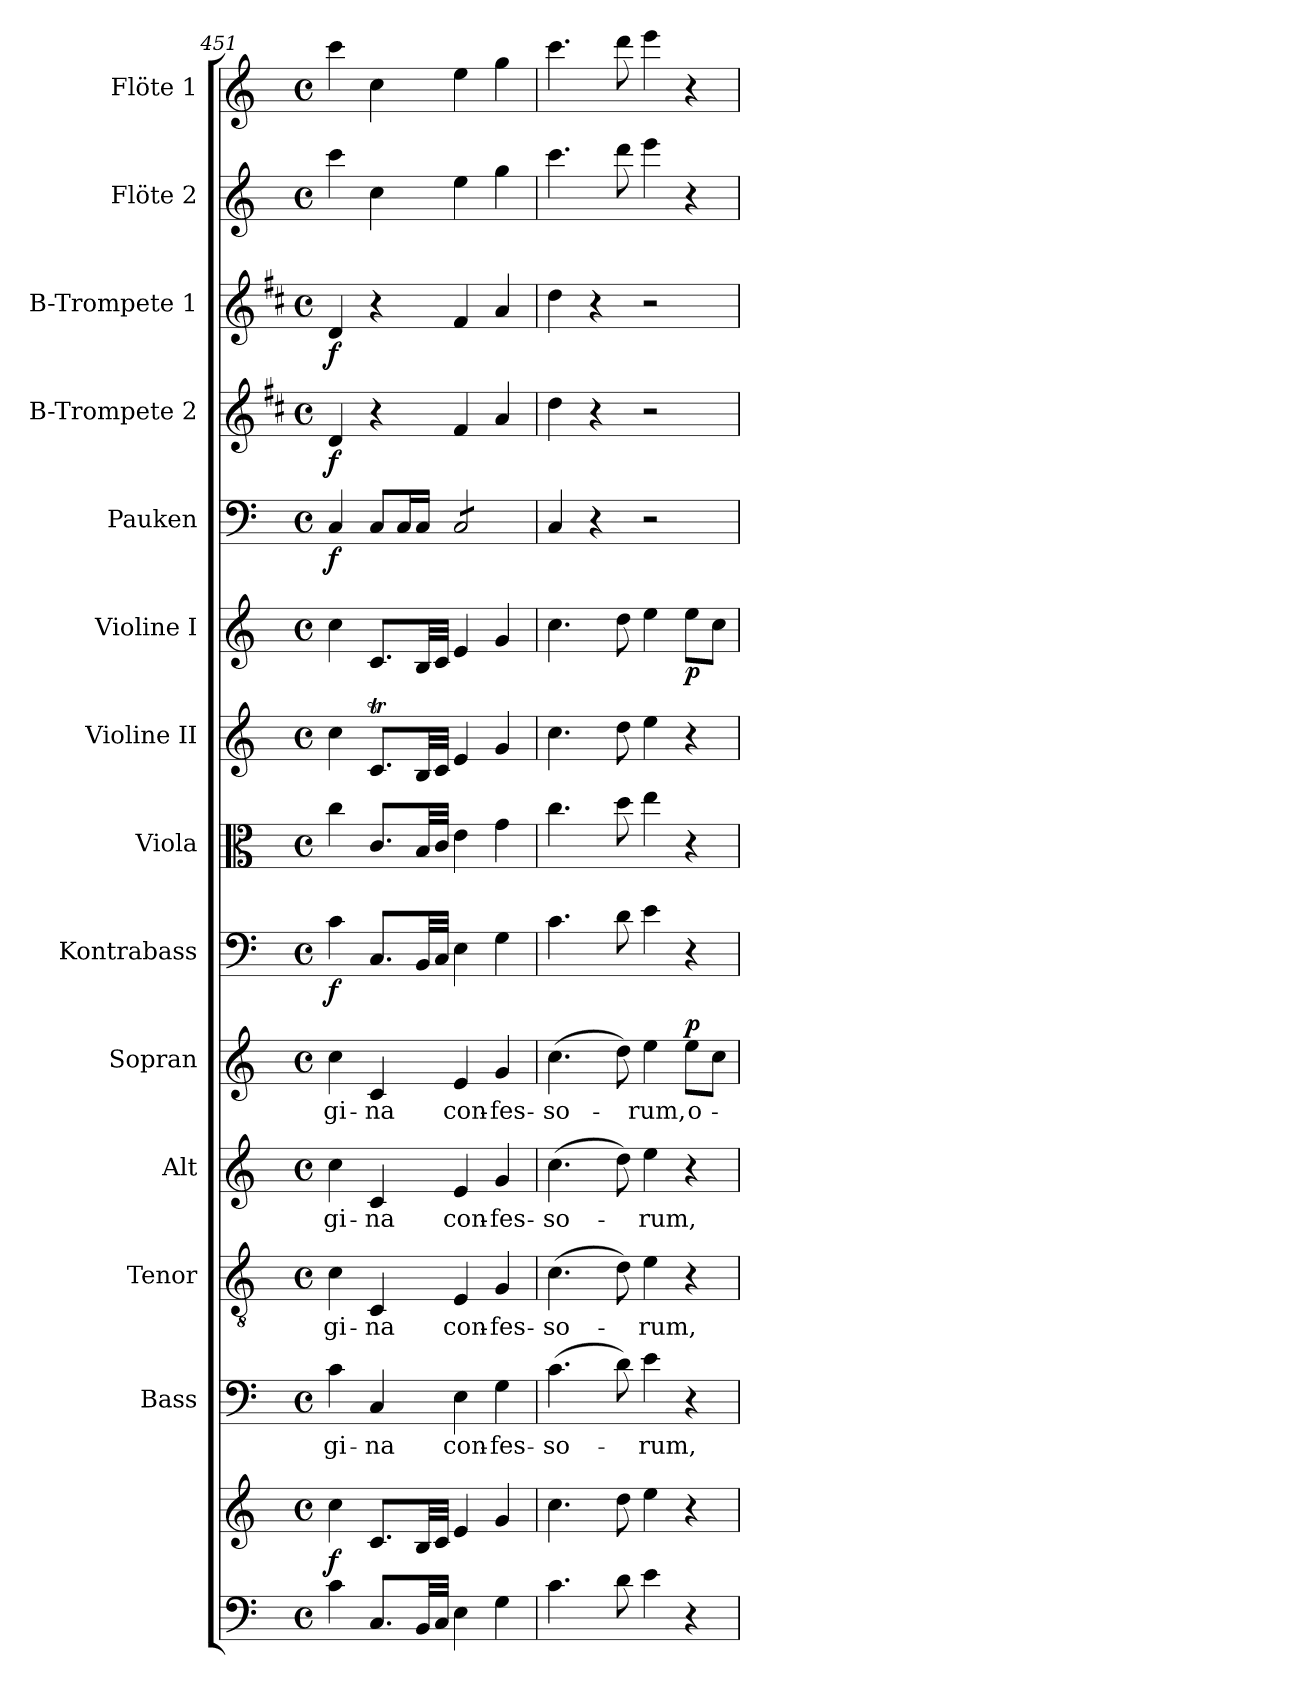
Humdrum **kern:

**kern	**kern	**dynam	**kern	**text	**kern	**text	**kern	**text	**kern	**text	**dynam	**kern	**dynam	**kern	**kern	**kern	**dynam	**kern	**dynam	**kern	**dynam	**kern	**dynam	**kern	**kern
*part14	*part14	*part14	*part13	*part13	*part12	*part12	*part11	*part11	*part10	*part10	*part10	*part9	*part9	*part8	*part7	*part6	*part6	*part5	*part5	*part4	*part4	*part3	*part3	*part2	*part1
*staff15	*staff14	*staff14/15	*staff13	*staff13	*staff12	*staff12	*staff11	*staff11	*staff10	*staff10	*staff10	*staff9	*staff9	*staff8	*staff7	*staff6	*staff6	*staff5	*staff5	*staff4	*staff4	*staff3	*staff3	*staff2	*staff1
*	*	*	*I"Bass	*	*I"Tenor	*	*I"Alt	*	*I"Sopran	*	*	*I"Kontrabass	*	*I"Viola	*I"Violine II	*I"Violine I	*	*I"Pauken	*	*I"B-Trompete 2	*	*I"B-Trompete 1	*	*I"Flöte 2	*I"Flöte 1
*	*	*	*I'B.	*	*I'T.	*	*I'A.	*	*I'S.	*	*	*I'Kb.	*	*I'Vla.	*I'Vl. II	*I'Vl. I	*	*I'Pk.	*	*I'B Trp. 2	*	*I'B Trp. 1	*	*I'Fl. 2	*I'Fl. 1
*clefF4	*clefG2	*	*clefF4	*	*clefGv2	*	*clefG2	*	*clefG2	*	*	*clefF4	*	*clefC3	*clefG2	*clefG2	*	*clefF4	*	*clefG2	*	*clefG2	*	*clefG2	*clefG2
*	*	*	*	*	*	*	*	*	*	*	*	*ITrd7c12	*	*	*	*	*	*	*	*ITrd1c2	*	*ITrd1c2	*	*	*
*k[]	*k[]	*	*k[]	*	*k[]	*	*k[]	*	*k[]	*	*	*k[]	*	*k[]	*k[]	*k[]	*	*k[]	*	*k[]	*	*k[]	*	*k[]	*k[]
*C:	*C:	*	*C:	*	*C:	*	*C:	*	*C:	*	*	*C:	*	*C:	*C:	*C:	*	*C:	*	*C:	*	*C:	*	*C:	*C:
*M4/4	*M4/4	*	*M4/4	*	*M4/4	*	*M4/4	*	*M4/4	*	*	*M4/4	*	*M4/4	*M4/4	*M4/4	*	*M4/4	*	*M4/4	*	*M4/4	*	*M4/4	*M4/4
*met(c)	*met(c)	*	*met(c)	*	*met(c)	*	*met(c)	*	*met(c)	*	*	*met(c)	*	*met(c)	*met(c)	*met(c)	*	*met(c)	*	*met(c)	*	*met(c)	*	*met(c)	*met(c)
=451	=451	=451	=451	=451	=451	=451	=451	=451	=451	=451	=451	=451	=451	=451	=451	=451	=451	=451	=451	=451	=451	=451	=451	=451	=451
!	!	!LO:DY:a=2	!	!LO:LY:b	!	!LO:LY:b	!	!LO:LY:b	!	!LO:LY:b	!	!	!LO:DY:b	!	!	!	!	!	!LO:DY:b	!	!LO:DY:b	!	!LO:DY:b	!	!
4c\	4cc\	f	4c\	-gi-	4c\	-gi-	4cc\	-gi-	4cc\	-gi-	.	4C\	f	4cc\	4cc\	4cc\	.	4C/	f	4c/	f	4c/	f	4ccc\	4ccc\
!	!	!	!	!LO:LY:b	!	!LO:LY:b	!	!LO:LY:b	!	!LO:LY:b	!	!	!	!	!	!	!	!	!	!	!	!	!	!	!
8.C/L	8.c/L	.	4C/	-na	4C/	-na	4c/	-na	4c/	-na	.	8.CC/L	.	8.c/L	8.cT/L	8.c/L	.	8C/L	.	4r	.	4r	.	4cc\	4cc\
.	.	.	.	.	.	.	.	.	.	.	.	.	.	.	.	.	.	16C/L	.	.	.	.	.	.	.
32BB/LL	32B/LL	.	.	.	.	.	.	.	.	.	.	32BBB/LL	.	32B/LL	32B/LL	32B/LL	.	16C/JJ	.	.	.	.	.	.	.
32C/JJJ	32c/JJJ	.	.	.	.	.	.	.	.	.	.	32CC/JJJ	.	32c/JJJ	32c/JJJ	32c/JJJ	.	.	.	.	.	.	.	.	.
!	!	!	!	!LO:LY:b	!	!LO:LY:b	!	!LO:LY:b	!	!LO:LY:b	!	!	!	!	!	!	!	!	!	!	!	!	!	!	!
*	*	*	*	*	*	*	*	*	*	*	*	*	*	*	*	*	*	*tremolo	*	*	*	*	*	*	*
4E\	4e/	.	4E\	con-	4E/	con-	4e/	con-	4e/	con-	.	4EE\	.	4e\	4e/	4e/	.	8C/L	.	4e/	.	4e/	.	4ee\	4ee\
.	.	.	.	.	.	.	.	.	.	.	.	.	.	.	.	.	.	8C/	.	.	.	.	.	.	.
!	!	!	!	!LO:LY:b	!	!LO:LY:b	!	!LO:LY:b	!	!LO:LY:b	!	!	!	!	!	!	!	!	!	!	!	!	!	!	!
4G\	4g/	.	4G\	-fes-	4G/	-fes-	4g/	-fes-	4g/	-fes-	.	4GG\	.	4g\	4g/	4g/	.	8C/	.	4g/	.	4g/	.	4gg\	4gg\
.	.	.	.	.	.	.	.	.	.	.	.	.	.	.	.	.	.	8C/J	.	.	.	.	.	.	.
*	*	*	*	*	*	*	*	*	*	*	*	*	*	*	*	*	*	*Xtremolo	*	*	*	*	*	*	*
=452	=452	=452	=452	=452	=452	=452	=452	=452	=452	=452	=452	=452	=452	=452	=452	=452	=452	=452	=452	=452	=452	=452	=452	=452	=452
!	!	!	!	!LO:LY:b	!	!LO:LY:b	!	!LO:LY:b	!	!LO:LY:b	!	!	!	!	!	!	!	!	!	!	!	!	!	!	!
4.c\	4.cc\	.	(>4.c\	-so-	(>4.c\	-so-	(>4.cc\	-so-	(>4.cc\	-so-	.	4.C\	.	4.cc\	4.cc\	4.cc\	.	4C/	.	4cc\	.	4cc\	.	4.ccc\	4.ccc\
.	.	.	.	.	.	.	.	.	.	.	.	.	.	.	.	.	.	4r	.	4r	.	4r	.	.	.
8d\	8dd\	.	8d\)	.	8d\)	.	8dd\)	.	8dd\)	.	.	8D\	.	8dd\	8dd\	8dd\	.	.	.	.	.	.	.	8ddd\	8ddd\
!	!	!	!	!LO:LY:b	!	!LO:LY:b	!	!LO:LY:b	!	!LO:LY:b	!	!	!	!	!	!	!	!	!	!	!	!	!	!	!
4e\	4ee\	.	4e\	-rum,	4e\	-rum,	4ee\	-rum,	4ee\	-rum,	.	4E\	.	4ee\	4ee\	4ee\	.	2r	.	2r	.	2r	.	4eee\	4eee\
!	!	!	!	!	!	!	!	!	!	!LO:LY:b	!LO:DY:a	!	!	!	!	!	!LO:DY:b	!	!	!	!	!	!	!	!
4r	4r	.	4r	.	4r	.	4r	.	8ee\L	o-	p	4r	.	4r	4r	8ee\L	p	.	.	.	.	.	.	4r	4r
.	.	.	.	.	.	.	.	.	8cc\J	.	.	.	.	.	.	8cc\J	.	.	.	.	.	.	.	.	.
=	=	=	=	=	=	=	=	=	=	=	=	=	=	=	=	=	=	=	=	=	=	=	=	=	=
*-	*-	*-	*-	*-	*-	*-	*-	*-	*-	*-	*-	*-	*-	*-	*-	*-	*-	*-	*-	*-	*-	*-	*-	*-	*-
